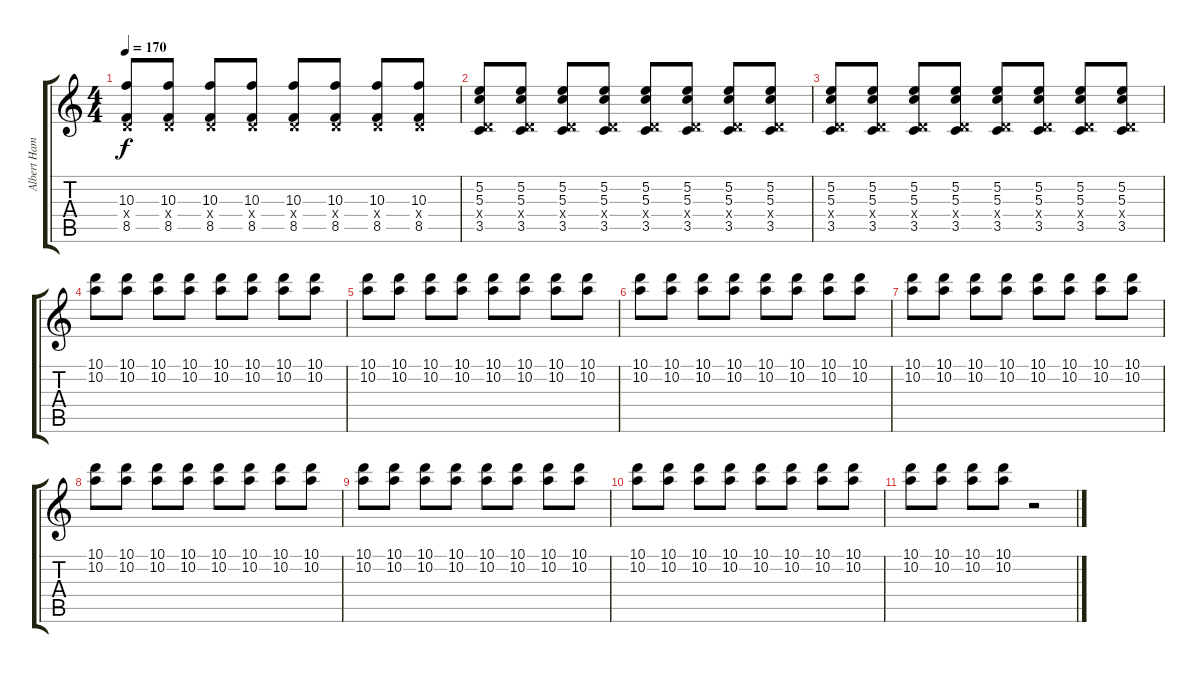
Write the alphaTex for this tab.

\track ("Albert Hammond Jr." "Albert Ham") {instrument overdrivenguitar}
\staff {score tabs}
\tuning (E4 B3 G3 D3 A2 E2) {hide}
\ts (4 4)
\tempo 170
\clef g2
\ks c
(10.3 0.4{x} 8.5).8{dy f} (10.3 0.4{x} 8.5).8 (10.3 0.4{x} 8.5).8 (10.3 0.4{x} 8.5).8 (10.3 0.4{x} 8.5).8 (10.3 0.4{x} 8.5).8 (10.3 0.4{x} 8.5).8 (10.3 0.4{x} 8.5).8 |
(5.2 5.3 0.4{x} 3.5).8 (5.2 5.3 0.4{x} 3.5).8 (5.2 5.3 0.4{x} 3.5).8 (5.2 5.3 0.4{x} 3.5).8 (5.2 5.3 0.4{x} 3.5).8 (5.2 5.3 0.4{x} 3.5).8 (5.2 5.3 0.4{x} 3.5).8 (5.2 5.3 0.4{x} 3.5).8 |
(5.2 5.3 0.4{x} 3.5).8 (5.2 5.3 0.4{x} 3.5).8 (5.2 5.3 0.4{x} 3.5).8 (5.2 5.3 0.4{x} 3.5).8 (5.2 5.3 0.4{x} 3.5).8 (5.2 5.3 0.4{x} 3.5).8 (5.2 5.3 0.4{x} 3.5).8 (5.2 5.3 0.4{x} 3.5).8 |
(10.1 10.2).8 (10.1 10.2).8 (10.1 10.2).8 (10.1 10.2).8 (10.1 10.2).8 (10.1 10.2).8 (10.1 10.2).8 (10.1 10.2).8 |
(10.1 10.2).8 (10.1 10.2).8 (10.1 10.2).8 (10.1 10.2).8 (10.1 10.2).8 (10.1 10.2).8 (10.1 10.2).8 (10.1 10.2).8 |
(10.1 10.2).8 (10.1 10.2).8 (10.1 10.2).8 (10.1 10.2).8 (10.1 10.2).8 (10.1 10.2).8 (10.1 10.2).8 (10.1 10.2).8 |
(10.1 10.2).8 (10.1 10.2).8 (10.1 10.2).8 (10.1 10.2).8 (10.1 10.2).8 (10.1 10.2).8 (10.1 10.2).8 (10.1 10.2).8 |
(10.1 10.2).8 (10.1 10.2).8 (10.1 10.2).8 (10.1 10.2).8 (10.1 10.2).8 (10.1 10.2).8 (10.1 10.2).8 (10.1 10.2).8 |
(10.1 10.2).8 (10.1 10.2).8 (10.1 10.2).8 (10.1 10.2).8 (10.1 10.2).8 (10.1 10.2).8 (10.1 10.2).8 (10.1 10.2).8 |
(10.1 10.2).8 (10.1 10.2).8 (10.1 10.2).8 (10.1 10.2).8 (10.1 10.2).8 (10.1 10.2).8 (10.1 10.2).8 (10.1 10.2).8 |
(10.1 10.2).8 (10.1 10.2).8 (10.1 10.2).8 (10.1 10.2).8 r.2
